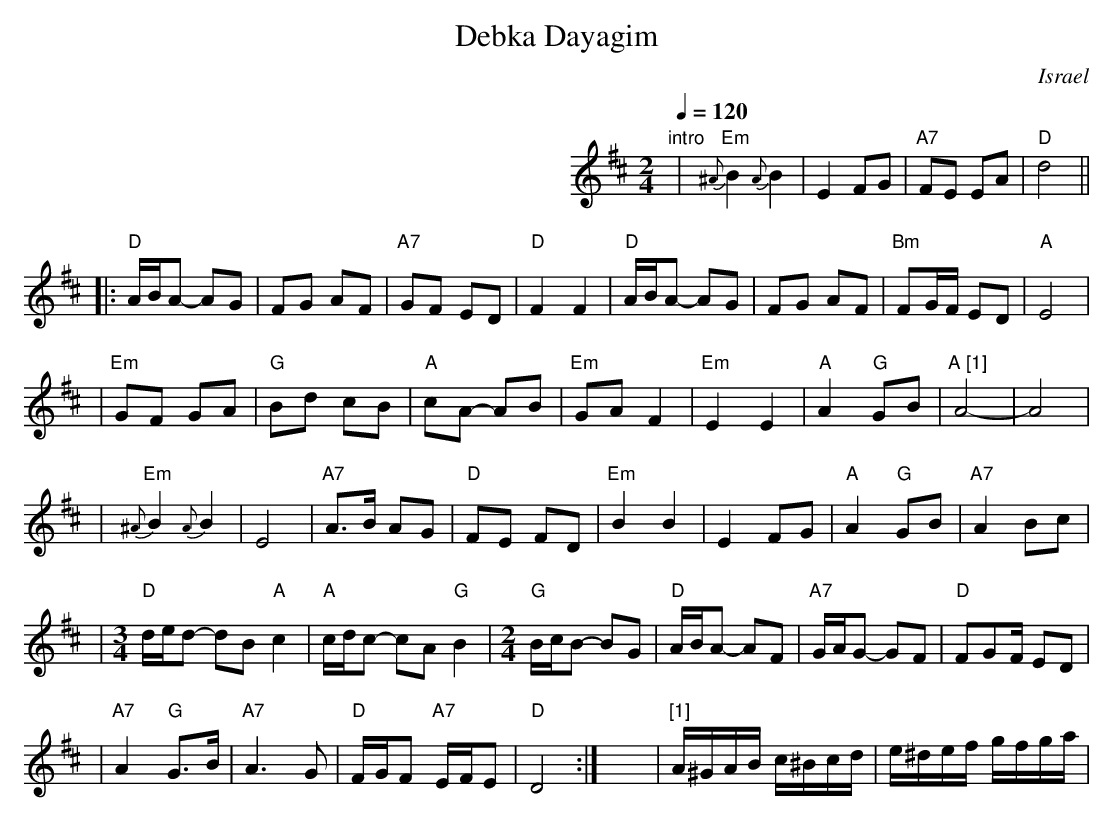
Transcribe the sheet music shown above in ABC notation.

X:1
T: Debka Dayagim
O: Israel
L: 1/8
M: 2/4
Q: 1/4=120
K: D
"intro"\
| "Em"{^A}B2 {A}B2 | E2 FG | "A7"FE EA | "D"d4 ||
|: "D"A/B/A- AG | FG AF | "A7"GF ED | "D"F2 F2 \
|  "D"A/B/A- AG | FG AF | "Bm"FG/F/ ED | "A"E4 |
| "Em"GF GA | "G"Bd cB | "A"cA- AB | "Em"GAF2 \
| "Em"E2 E2 | "A"A2 "G"GB | "A [1]"A4- | A4 |
| "Em"{^A}B2 {A}B2 | E4 | "A7"A>B AG | "D"FE FD \
| "Em"B2 B2 | E2 FG | "A"A2 "G"GB | "A7"A2 Bc |
|[M:3/4] "D"d/e/d- dB "A"c2 | "A"c/d/c- cA "G"B2 \
|[M:2/4] "G"B/c/B- BG | "D"A/B/A- AF \
| "A7"G/A/G- GF | "D"F2/GF/ ED |
| "A7"A2 "G"G>B | "A7"A3 G | "D"F/G/F "A7"E/F/E | "D"D4 :|\
y8 y8 y8 \
| "[1]"A/^G/A/B/ c/^B/c/d/ | e/^d/e/f/ g/f/g/a/ |
